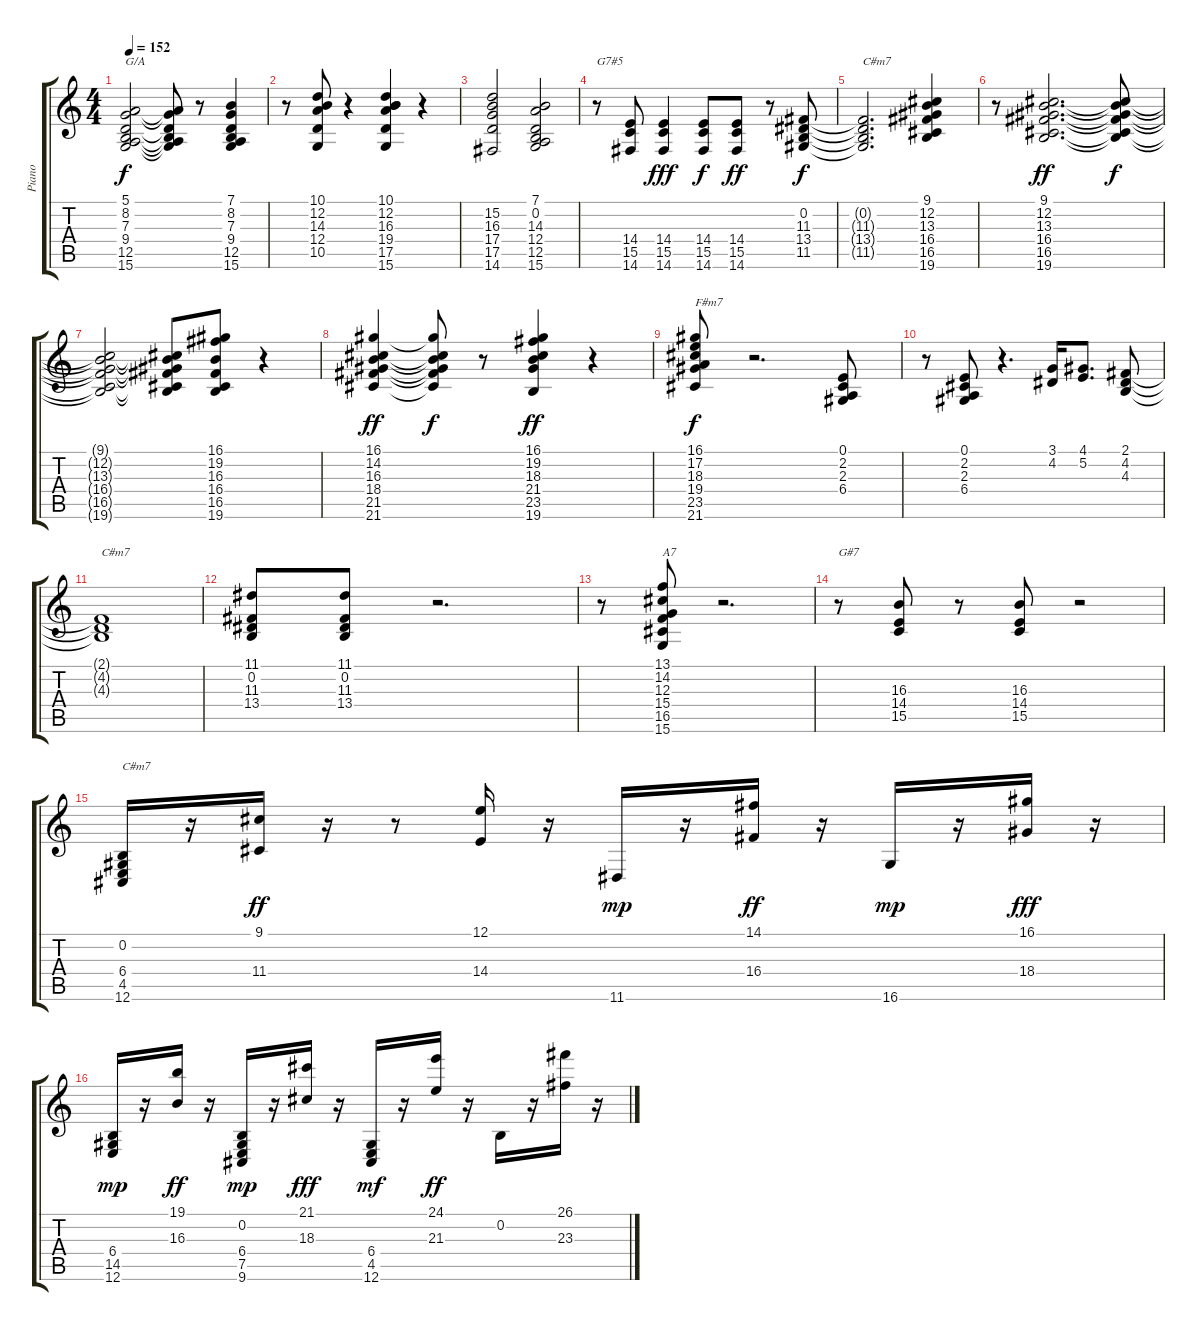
\track ("Piano" "Piano") {instrument brightacousticpiano}
\staff {score tabs}
\tuning (E4 B3 G3 D3 A2 E2) {hide}
\ts (4 4)
\tempo 152
\clef g2
\ks c
(5.1 8.2 7.3 9.4 12.5 15.6).2{txt "G/A" dy f} (5.1{t} 8.2{t} 7.3{t} 9.4{t} 12.5{t} 15.6{t}).8 r.8 (7.1 8.2 7.3 9.4 12.5 15.6).4 |
r.8 (10.1 12.2 14.3 12.4 10.5).8 r.4 (10.1 12.2 16.3 19.4 17.5 15.6).4 r.4 |
(15.2 16.3 17.4 17.5 14.6).2 (7.1 0.2 14.3 12.4 12.5 15.6).2 |
r.8{txt "G7#5"} (14.4 15.5 14.6).8 (14.4 15.5 14.6).4{dy fff} (14.4 15.5 14.6).8{dy f} (14.4 15.5 14.6).8{dy ff} r.8 (0.2 11.3 13.4 11.5).8{dy f} |
(0.2{t} 11.3{t} 13.4{t} 11.5{t}).2{d txt "C#m7"} (9.1 12.2 13.3 16.4 16.5 19.6).4 |
r.8 (9.1 12.2 13.3 16.4 16.5 19.6).2{d dy ff} (9.1{t} 12.2{t} 13.3{t} 16.4{t} 16.5{t} 19.6{t}).8{dy f} |
(9.1{t} 12.2{t} 13.3{t} 16.4{t} 16.5{t} 19.6{t}).2 (9.1{t} 12.2{t} 13.3{t} 16.4{t} 16.5{t} 19.6{t}).8 (16.1 19.2 16.3 16.4 16.5 19.6).8 r.4 |
(16.1 14.2 16.3 18.4 21.5 21.6).4{dy ff} (16.1{t} 14.2{t} 16.3{t} 18.4{t} 21.5{t} 21.6{t}).8{dy f} r.8 (16.1 19.2 18.3 21.4 23.5 19.6).4{dy ff} r.4 |
(16.1 17.2 18.3 19.4 23.5 21.6).8{txt "F#m7" dy f} r.2{d} (0.1 2.2 2.3 6.4).8 |
r.8 (0.1 2.2 2.3 6.4).8 r.4{d} (3.1 4.2).16 (4.1 5.2).8{d} (2.1 4.2 4.3).8 |
(2.1{t} 4.2{t} 4.3{t}).1{txt "C#m7"} |
(11.1 0.2 11.3 13.4).8 (11.1 0.2 11.3 13.4).8 r.2{d} |
r.8 (13.1 14.2 12.3 15.4 16.5 15.6).8{txt "A7"} r.2{d} |
r.8{txt "G#7"} (16.3 14.4 15.5).8 r.8 (16.3 14.4 15.5).8 r.2 |
(0.2 6.4 4.5 12.6).16{txt "C#m7"} r.16 (9.1 11.4).16{dy ff} r.16 r.8 (12.1 14.4).16 r.16 11.6.16{dy mp} r.16 (14.1 16.4).16{dy ff} r.16 16.6.16{dy mp} r.16 (16.1 18.4).16{dy fff} r.16 |
(6.4 14.5 12.6).16{dy mp} r.16 (19.1 16.3).16{dy ff} r.16 (0.2 6.4 7.5 9.6).16{dy mp} r.16 (21.1 18.3).16{dy fff} r.16 (6.4 4.5 12.6).16{dy mf} r.16 (24.1 21.3).16{dy ff} r.16 0.2.16 r.16 (26.1 23.3).16 r.16
